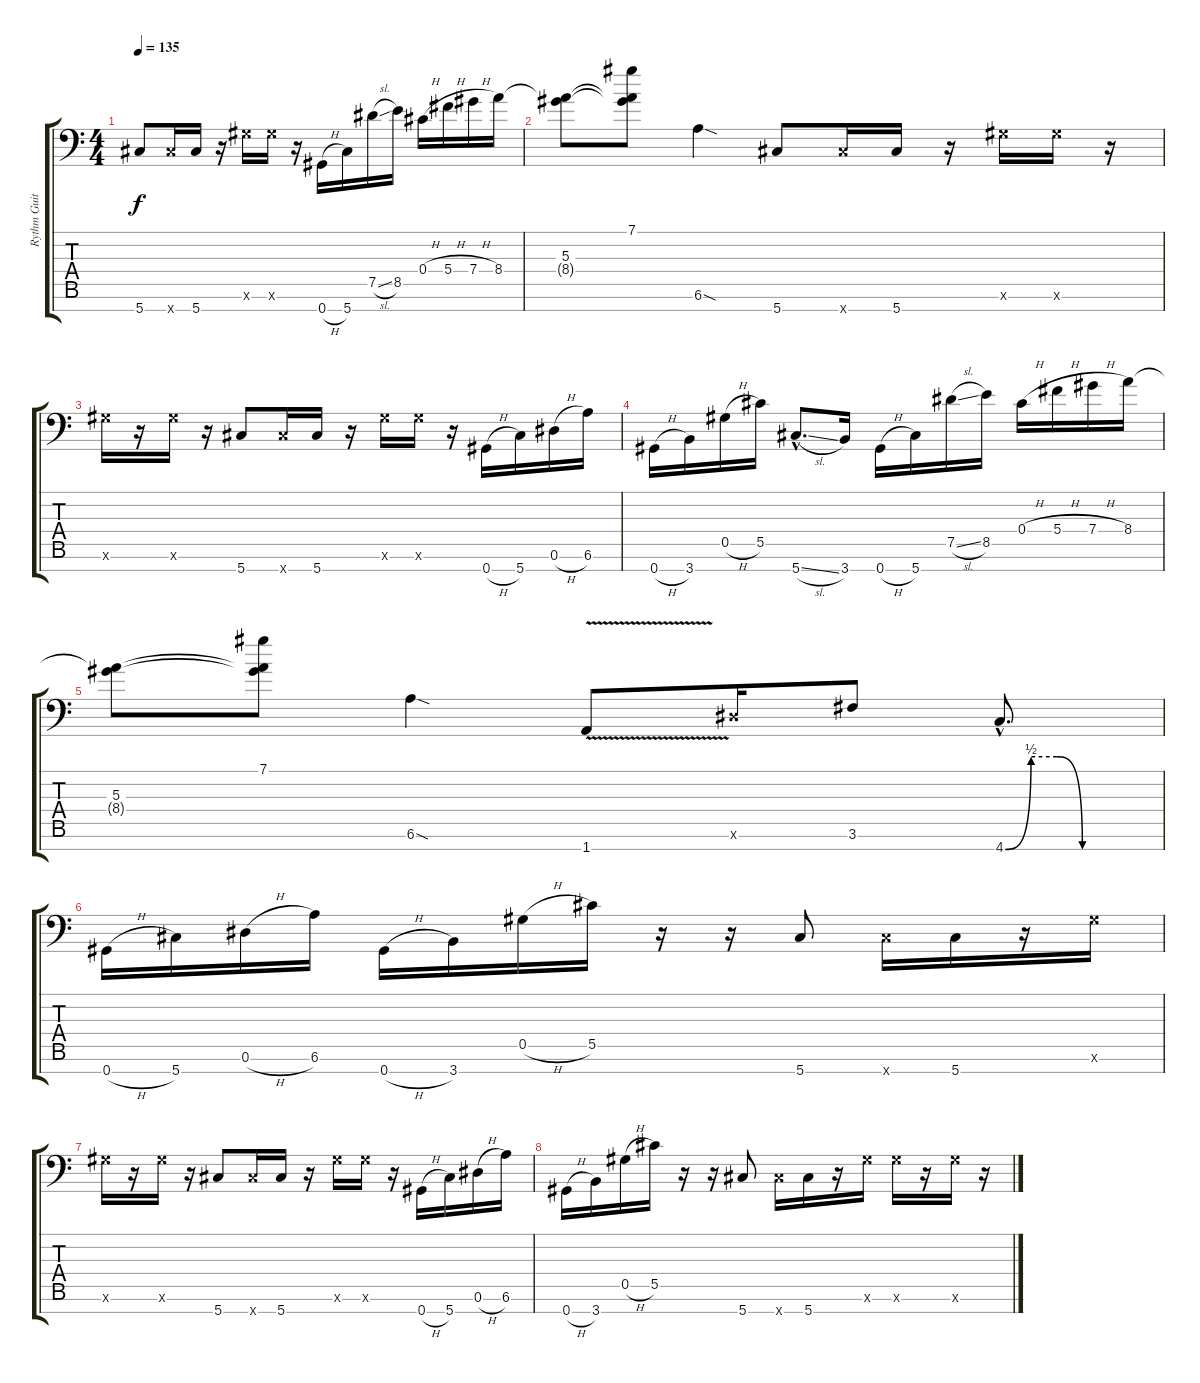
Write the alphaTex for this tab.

\track ("Rythm Guitar #2" "Rythm Guit") {instrument distortionguitar}
\staff {score tabs}
\tuning (Db4 Ab3 Eb3 Db3 Ab2 Eb2 Ab1) {hide}
\ts (4 4)
\tempo 135
\clef f4
\ks c
5.7.8{dy f} 5.7{x}.16 5.7.16 r.16 5.6{x}.16 5.6{x}.16 r.16 0.7{h}.16 5.7.16 7.5{sl}.16 8.5.16 0.4{h}.16 5.4{h}.16 7.4{h}.16 8.4.16 |
(5.3 8.4{t}).8 (7.1 5.3{t} 8.4{t}).8 6.6{sod}.4 5.7.8 5.7{x}.16 5.7.16 r.16 5.6{x}.16 5.6{x}.16 r.16 |
5.6{x}.16 r.16 5.6{x}.16 r.16 5.7.8 5.7{x}.16 5.7.16 r.16 5.6{x}.16 5.6{x}.16 r.16 0.7{h}.16 5.7.16 0.6{h}.16 6.6.16 |
0.7{h}.16 3.7.16 0.5{h}.16 5.5.16 5.7{sl hac}.8{d} 3.7.16 0.7{h}.16 5.7.16 7.5{sl}.16 8.5.16 0.4{h}.16 5.4{h}.16 7.4{h}.16 8.4.16 |
(5.3 8.4{t}).8 (7.1 5.3{t} 8.4{t}).8 6.6{sod}.4 1.7{v}.8 0.6{x}.16 3.6.8 4.7{be (custom 0 0 10 2 20 2 30 0 60 0) hac}.8{d} |
0.7{h}.16 5.7.16 0.6{h}.16 6.6.16 0.7{h}.16 3.7.16 0.5{h}.16 5.5.16 r.16 r.16 5.7.8 5.7{x}.16 5.7.16 r.16 5.6{x}.16 |
5.6{x}.16 r.16 5.6{x}.16 r.16 5.7.8 5.7{x}.16 5.7.16 r.16 5.6{x}.16 5.6{x}.16 r.16 0.7{h}.16 5.7.16 0.6{h}.16 6.6.16 |
0.7{h}.16 3.7.16 0.5{h}.16 5.5.16 r.16 r.16 5.7.8 5.7{x}.16 5.7.16 r.16 5.6{x}.16 5.6{x}.16 r.16 5.6{x}.16 r.16
